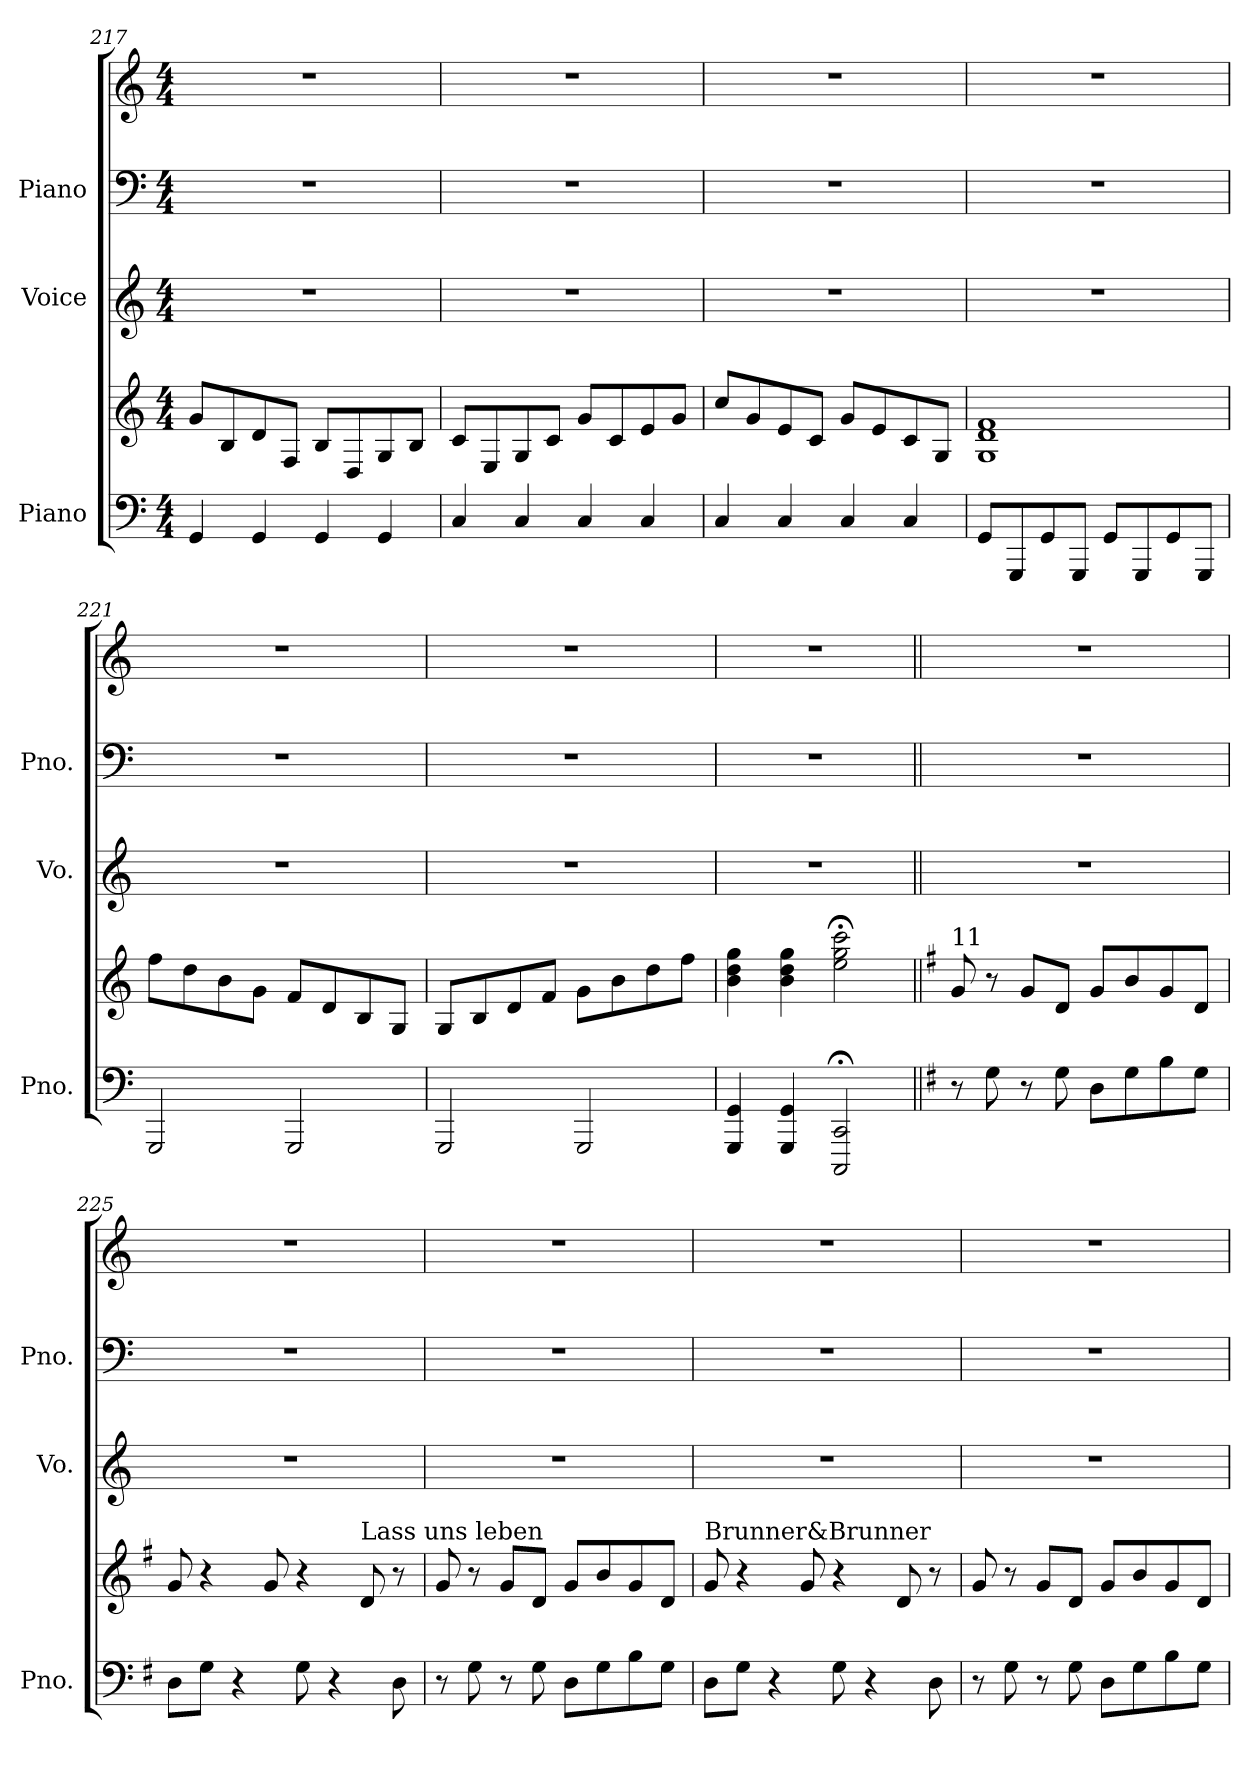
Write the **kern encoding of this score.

**kern	**kern	**kern	**kern	**kern
*part3	*part3	*part2	*part1	*part1
*staff5	*staff4	*staff3	*staff2	*staff1
*I"Piano	*	*I"Voice	*I"Piano	*
*I'Pno.	*	*I'Vo.	*I'Pno.	*
*clefF4	*clefG2	*clefG2	*clefF4	*clefG2
*k[]	*k[]	*k[]	*k[]	*k[]
*M4/4	*M4/4	*M4/4	*M4/4	*M4/4
=217	=217	=217	=217	=217
4GG/	8g/L	1r	1r	1r
.	8B/	.	.	.
4GG/	8d/	.	.	.
.	8F/J	.	.	.
4GG/	8B/L	.	.	.
.	8D/	.	.	.
4GG/	8G/	.	.	.
.	8B/J	.	.	.
!!LO:LB:g=z
=218	=218	=218	=218	=218
4C/	8c/L	1r	1r	1r
.	8E/	.	.	.
4C/	8G/	.	.	.
.	8c/J	.	.	.
4C/	8g/L	.	.	.
.	8c/	.	.	.
4C/	8e/	.	.	.
.	8g/J	.	.	.
=219	=219	=219	=219	=219
4C/	8cc/L	1r	1r	1r
.	8g/	.	.	.
4C/	8e/	.	.	.
.	8c/J	.	.	.
4C/	8g/L	.	.	.
.	8e/	.	.	.
4C/	8c/	.	.	.
.	8G/J	.	.	.
=220	=220	=220	=220	=220
8GG/L	1G 1d 1f	1r	1r	1r
8GGG/	.	.	.	.
8GG/	.	.	.	.
8GGG/J	.	.	.	.
8GG/L	.	.	.	.
8GGG/	.	.	.	.
8GG/	.	.	.	.
8GGG/J	.	.	.	.
=221	=221	=221	=221	=221
2GGG/	8ff\L	1r	1r	1r
.	8dd\	.	.	.
.	8b\	.	.	.
.	8g\J	.	.	.
2GGG/	8f/L	.	.	.
.	8d/	.	.	.
.	8B/	.	.	.
.	8G/J	.	.	.
!!LO:LB:g=z
=222	=222	=222	=222	=222
2GGG/	8G/L	1r	1r	1r
.	8B/	.	.	.
.	8d/	.	.	.
.	8f/J	.	.	.
2GGG/	8g\L	.	.	.
.	8b\	.	.	.
.	8dd\	.	.	.
.	8ff\J	.	.	.
=223	=223	=223	=223	=223
4GGG/ 4GG/	4b\ 4dd\ 4gg\	1r	1r	1r
4GGG/ 4GG/	4b\ 4dd\ 4gg\	.	.	.
2CCC/; 2CC/;	2ee\;< 2gg\;< 2ccc\;<	.	.	.
!!LO:PB:g=z
=224||	=224||	=224||	=224||	=224||
*k[f#]	*k[f#]	*	*	*
!	!LO:TX:a:t=11	!	!	!
8r	8g/	1r	1r	1r
8G\	8r	.	.	.
8r	8g/L	.	.	.
8G\	8d/J	.	.	.
8D\L	8g/L	.	.	.
8G\	8b/	.	.	.
8B\	8g/	.	.	.
8G\J	8d/J	.	.	.
=225	=225	=225	=225	=225
8D\L	8g/	1r	1r	1r
8G\J	4r	.	.	.
4r	.	.	.	.
.	8g/	.	.	.
8G\	4r	.	.	.
4r	.	.	.	.
!	!LO:TX:a:t=Lass uns leben	!	!	!
.	8d/	.	.	.
8D\	8r	.	.	.
=226	=226	=226	=226	=226
8r	8g/	1r	1r	1r
8G\	8r	.	.	.
8r	8g/L	.	.	.
8G\	8d/J	.	.	.
8D\L	8g/L	.	.	.
8G\	8b/	.	.	.
8B\	8g/	.	.	.
8G\J	8d/J	.	.	.
=227	=227	=227	=227	=227
!	!LO:TX:a:t=Brunner&Brunner	!	!	!
8D\L	8g/	1r	1r	1r
8G\J	4r	.	.	.
4r	.	.	.	.
.	8g/	.	.	.
8G\	4r	.	.	.
4r	.	.	.	.
.	8d/	.	.	.
8D\	8r	.	.	.
!!LO:LB:g=z
=228	=228	=228	=228	=228
8r	8g/	1r	1r	1r
8G\	8r	.	.	.
8r	8g/L	.	.	.
8G\	8d/J	.	.	.
8D\L	8g/L	.	.	.
8G\	8b/	.	.	.
8B\	8g/	.	.	.
8G\J	8d/J	.	.	.
=	=	=	=	=
*-	*-	*-	*-	*-
